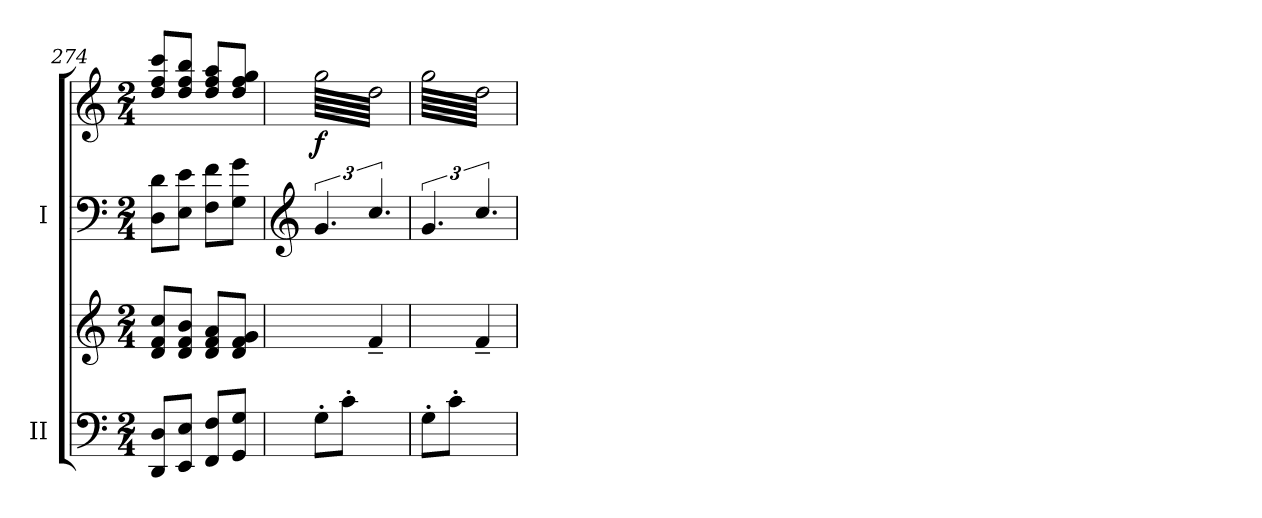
**kern	**kern	**kern	**kern	**dynam
*part2	*part2	*part1	*part1	*part1
*staff4	*staff3	*staff2	*staff1	*staff1/2
*I"II	*	*I"I	*	*
*I'II	*	*I'I	*	*
*clefF4	*clefG2	*clefF4	*clefG2	*
*k[]	*k[]	*k[]	*k[]	*
*a:	*a:	*a:	*a:	*
*M2/4	*M2/4	*M2/4	*M2/4	*
=274	=274	=274	=274	=274
8DD/ 8D/L	8d/ 8f/ 8cc/L	8D\ 8d\L	8dd/ 8ff/ 8ccc/L	.
8EE/ 8E/J	8d/ 8f/ 8b/J	8E\ 8e\J	8dd/ 8ff/ 8bb/J	.
8FF/ 8F/L	8d/ 8f/ 8a/L	8F\ 8f\L	8dd/ 8ff/ 8aa/L	.
8GG/ 8G/J	8d/ 8f/ 8g/J	8G\ 8g\J	8dd/ 8ff/ 8gg/J	.
=275	=275	=275	=275	=275
*	*	*clefG2	*	*
!	!	!	!	!LO:DY:b
*	*	*	*tremolo	*
8G'\L	4ryy	6.g/	(64gg\LLLL	f
.	.	.	64dd\)	.
.	.	.	64gg\	.
.	.	.	64dd\)	.
.	.	.	64gg\	.
.	.	.	64dd\)	.
.	.	.	64gg\	.
.	.	.	64dd\)	.
8c'\J	.	.	64gg\	.
.	.	.	64dd\)	.
.	.	.	64gg\	.
.	.	.	64dd\)	.
.	.	.	64gg\	.
.	.	.	64dd\)	.
.	.	.	64gg\	.
.	.	.	64dd\)	.
4ryy	4f~/	6.cc/	64gg\	.
.	.	.	64dd\)	.
.	.	.	64gg\	.
.	.	.	64dd\)	.
.	.	.	64gg\	.
.	.	.	64dd\)	.
.	.	.	64gg\	.
.	.	.	64dd\)	.
.	.	.	64gg\	.
.	.	.	64dd\)	.
.	.	.	64gg\	.
.	.	.	64dd\)	.
.	.	.	64gg\	.
.	.	.	64dd\)	.
.	.	.	64gg\	.
.	.	.	64dd\)JJJJ	.
!!LO:LB:g=z
=276	=276	=276	=276	=276
8G'\L	4ryy	6.g/	(64gg\LLLL	.
.	.	.	64dd\)	.
.	.	.	64gg\	.
.	.	.	64dd\)	.
.	.	.	64gg\	.
.	.	.	64dd\)	.
.	.	.	64gg\	.
.	.	.	64dd\)	.
8c'\J	.	.	64gg\	.
.	.	.	64dd\)	.
.	.	.	64gg\	.
.	.	.	64dd\)	.
.	.	.	64gg\	.
.	.	.	64dd\)	.
.	.	.	64gg\	.
.	.	.	64dd\)	.
4ryy	4f~/	6.cc/	64gg\	.
.	.	.	64dd\)	.
.	.	.	64gg\	.
.	.	.	64dd\)	.
.	.	.	64gg\	.
.	.	.	64dd\)	.
.	.	.	64gg\	.
.	.	.	64dd\)	.
.	.	.	64gg\	.
.	.	.	64dd\)	.
.	.	.	64gg\	.
.	.	.	64dd\)	.
.	.	.	64gg\	.
.	.	.	64dd\)	.
.	.	.	64gg\	.
.	.	.	64dd\)JJJJ	.
*	*	*	*Xtremolo	*
.	.	.	.	.
.	.	.	.	.
.	.	.	.	.
.	.	.	.	.
.	.	.	.	.
.	.	.	.	.
.	.	.	.	.
.	.	.	.	.
.	.	.	.	.
.	.	.	.	.
.	.	.	.	.
.	.	.	.	.
.	.	.	.	.
.	.	.	.	.
.	.	.	.	.
.	.	.	.	.
=	=	=	=	=
*-	*-	*-	*-	*-
